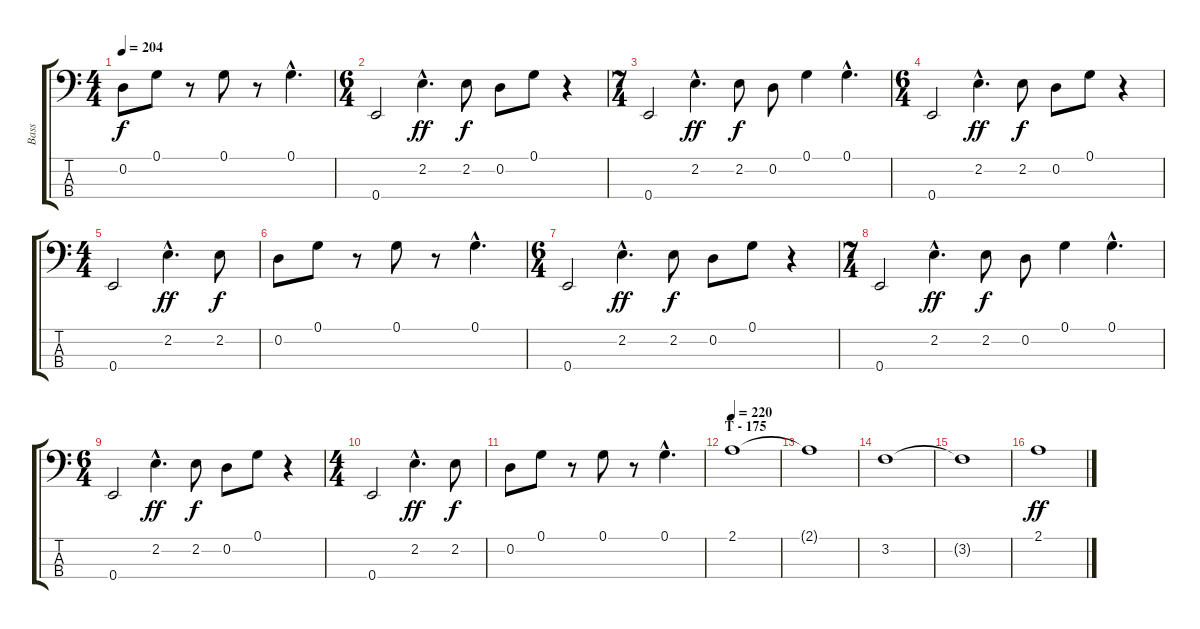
\track ("Bass" "Bass") {instrument electricbassfinger}
\staff {score tabs}
\tuning (G2 D2 A1 E1) {hide}
\ts (4 4)
\tempo 204
\clef f4
\ks c
0.2.8{dy f} 0.1.8 r.8 0.1.8 r.8 0.1{hac}.4{d} |
\ts (6 4)
0.4.2 2.2{hac}.4{d dy ff} 2.2.8{dy f} 0.2.8 0.1.8 r.4 |
\ts (7 4)
0.4.2 2.2{hac}.4{d dy ff} 2.2.8{dy f} 0.2.8 0.1.4 0.1{hac}.4{d} |
\ts (6 4)
0.4.2 2.2{hac}.4{d dy ff} 2.2.8{dy f} 0.2.8 0.1.8 r.4 |
\ts (4 4)
0.4.2 2.2{hac}.4{d dy ff} 2.2.8{dy f} |
0.2.8 0.1.8 r.8 0.1.8 r.8 0.1{hac}.4{d} |
\ts (6 4)
0.4.2 2.2{hac}.4{d dy ff} 2.2.8{dy f} 0.2.8 0.1.8 r.4 |
\ts (7 4)
0.4.2 2.2{hac}.4{d dy ff} 2.2.8{dy f} 0.2.8 0.1.4 0.1{hac}.4{d} |
\ts (6 4)
0.4.2 2.2{hac}.4{d dy ff} 2.2.8{dy f} 0.2.8 0.1.8 r.4 |
\ts (4 4)
0.4.2 2.2{hac}.4{d dy ff} 2.2.8{dy f} |
0.2.8 0.1.8 r.8 0.1.8 r.8 0.1{hac}.4{d} |
\section ("" "T - 175")
\tempo 175
\tempo 220
2.1.1 |
2.1{t}.1 |
3.2.1 |
3.2{t}.1 |
2.1.1{dy ff}
